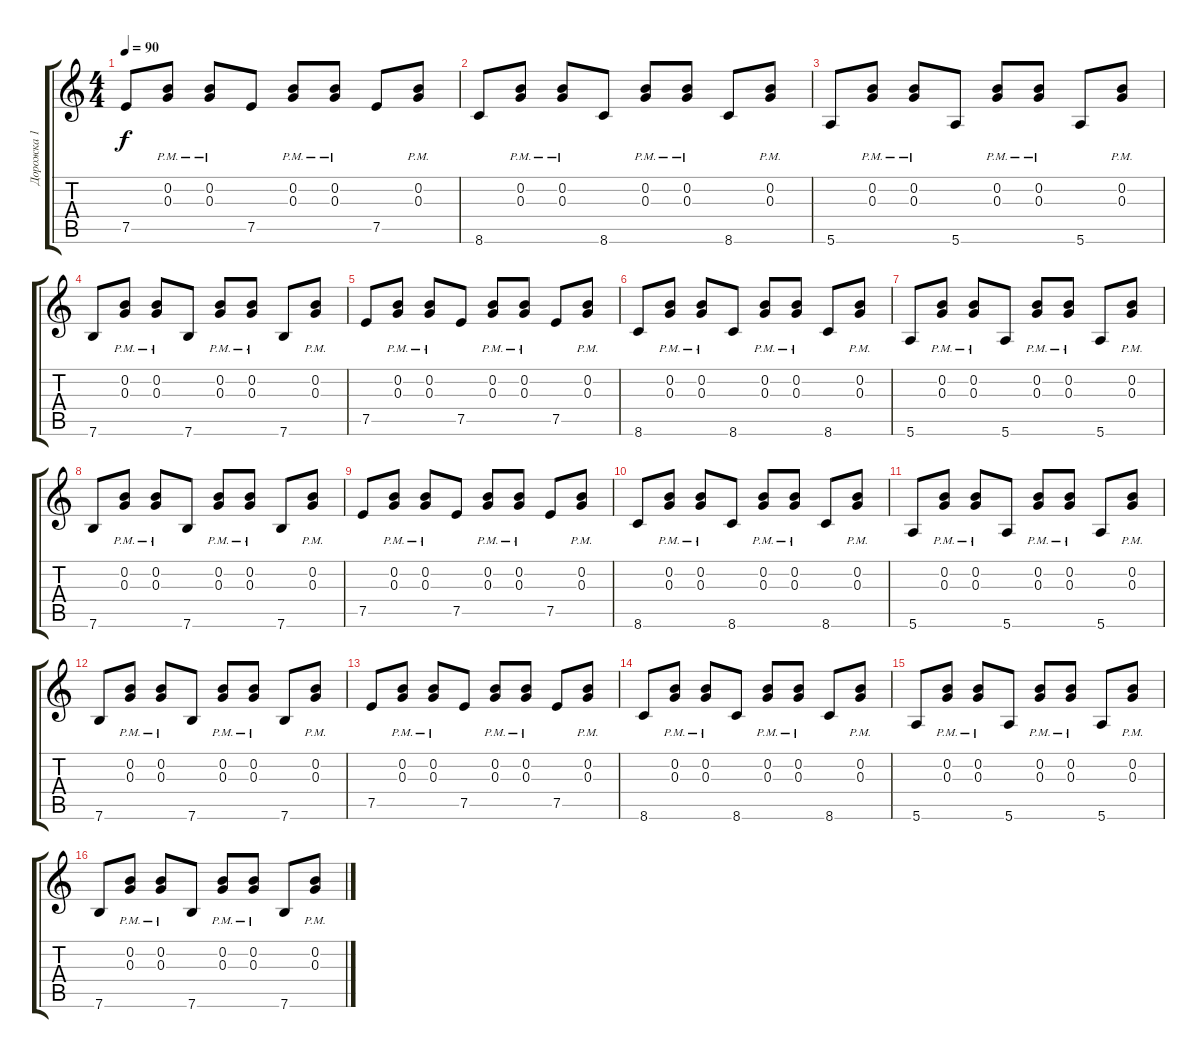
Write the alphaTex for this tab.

\track ("Дорожка 1" "Дорожка 1") {instrument electricguitarjazz}
\staff {score tabs}
\tuning (E4 B3 G3 D3 A2 E2) {hide}
\ts (4 4)
\tempo 90
\clef g2
\ks c
7.5.8{dy f} (0.2{pm} 0.3{pm}).8 (0.2{pm} 0.3{pm}).8 7.5.8 (0.2{pm} 0.3).8 (0.2{pm} 0.3).8 7.5.8 (0.2{pm} 0.3).8 |
8.6.8 (0.2{pm} 0.3).8 (0.2{pm} 0.3).8 8.6.8 (0.2{pm} 0.3).8 (0.2{pm} 0.3).8 8.6.8 (0.2{pm} 0.3).8 |
5.6.8 (0.2{pm} 0.3).8 (0.2{pm} 0.3).8 5.6.8 (0.2{pm} 0.3).8 (0.2{pm} 0.3).8 5.6.8 (0.2{pm} 0.3).8 |
7.6.8 (0.2{pm} 0.3).8 (0.2{pm} 0.3).8 7.6.8 (0.2{pm} 0.3).8 (0.2{pm} 0.3).8 7.6.8 (0.2{pm} 0.3).8 |
7.5.8 (0.2{pm} 0.3{pm}).8 (0.2{pm} 0.3{pm}).8 7.5.8 (0.2{pm} 0.3).8 (0.2{pm} 0.3).8 7.5.8 (0.2{pm} 0.3).8 |
8.6.8 (0.2{pm} 0.3).8 (0.2{pm} 0.3).8 8.6.8 (0.2{pm} 0.3).8 (0.2{pm} 0.3).8 8.6.8 (0.2{pm} 0.3).8 |
5.6.8 (0.2{pm} 0.3).8 (0.2{pm} 0.3).8 5.6.8 (0.2{pm} 0.3).8 (0.2{pm} 0.3).8 5.6.8 (0.2{pm} 0.3).8 |
7.6.8 (0.2{pm} 0.3).8 (0.2{pm} 0.3).8 7.6.8 (0.2{pm} 0.3).8 (0.2{pm} 0.3).8 7.6.8 (0.2{pm} 0.3).8 |
7.5.8 (0.2{pm} 0.3{pm}).8 (0.2{pm} 0.3{pm}).8 7.5.8 (0.2{pm} 0.3).8 (0.2{pm} 0.3).8 7.5.8 (0.2{pm} 0.3).8 |
8.6.8 (0.2{pm} 0.3).8 (0.2{pm} 0.3).8 8.6.8 (0.2{pm} 0.3).8 (0.2{pm} 0.3).8 8.6.8 (0.2{pm} 0.3).8 |
5.6.8 (0.2{pm} 0.3).8 (0.2{pm} 0.3).8 5.6.8 (0.2{pm} 0.3).8 (0.2{pm} 0.3).8 5.6.8 (0.2{pm} 0.3).8 |
7.6.8 (0.2{pm} 0.3).8 (0.2{pm} 0.3).8 7.6.8 (0.2{pm} 0.3).8 (0.2{pm} 0.3).8 7.6.8 (0.2{pm} 0.3).8 |
7.5.8 (0.2{pm} 0.3{pm}).8 (0.2{pm} 0.3{pm}).8 7.5.8 (0.2{pm} 0.3).8 (0.2{pm} 0.3).8 7.5.8 (0.2{pm} 0.3).8 |
8.6.8 (0.2{pm} 0.3).8 (0.2{pm} 0.3).8 8.6.8 (0.2{pm} 0.3).8 (0.2{pm} 0.3).8 8.6.8 (0.2{pm} 0.3).8 |
5.6.8 (0.2{pm} 0.3).8 (0.2{pm} 0.3).8 5.6.8 (0.2{pm} 0.3).8 (0.2{pm} 0.3).8 5.6.8 (0.2{pm} 0.3).8 |
7.6.8 (0.2{pm} 0.3).8 (0.2{pm} 0.3).8 7.6.8 (0.2{pm} 0.3).8 (0.2{pm} 0.3).8 7.6.8 (0.2{pm} 0.3).8
